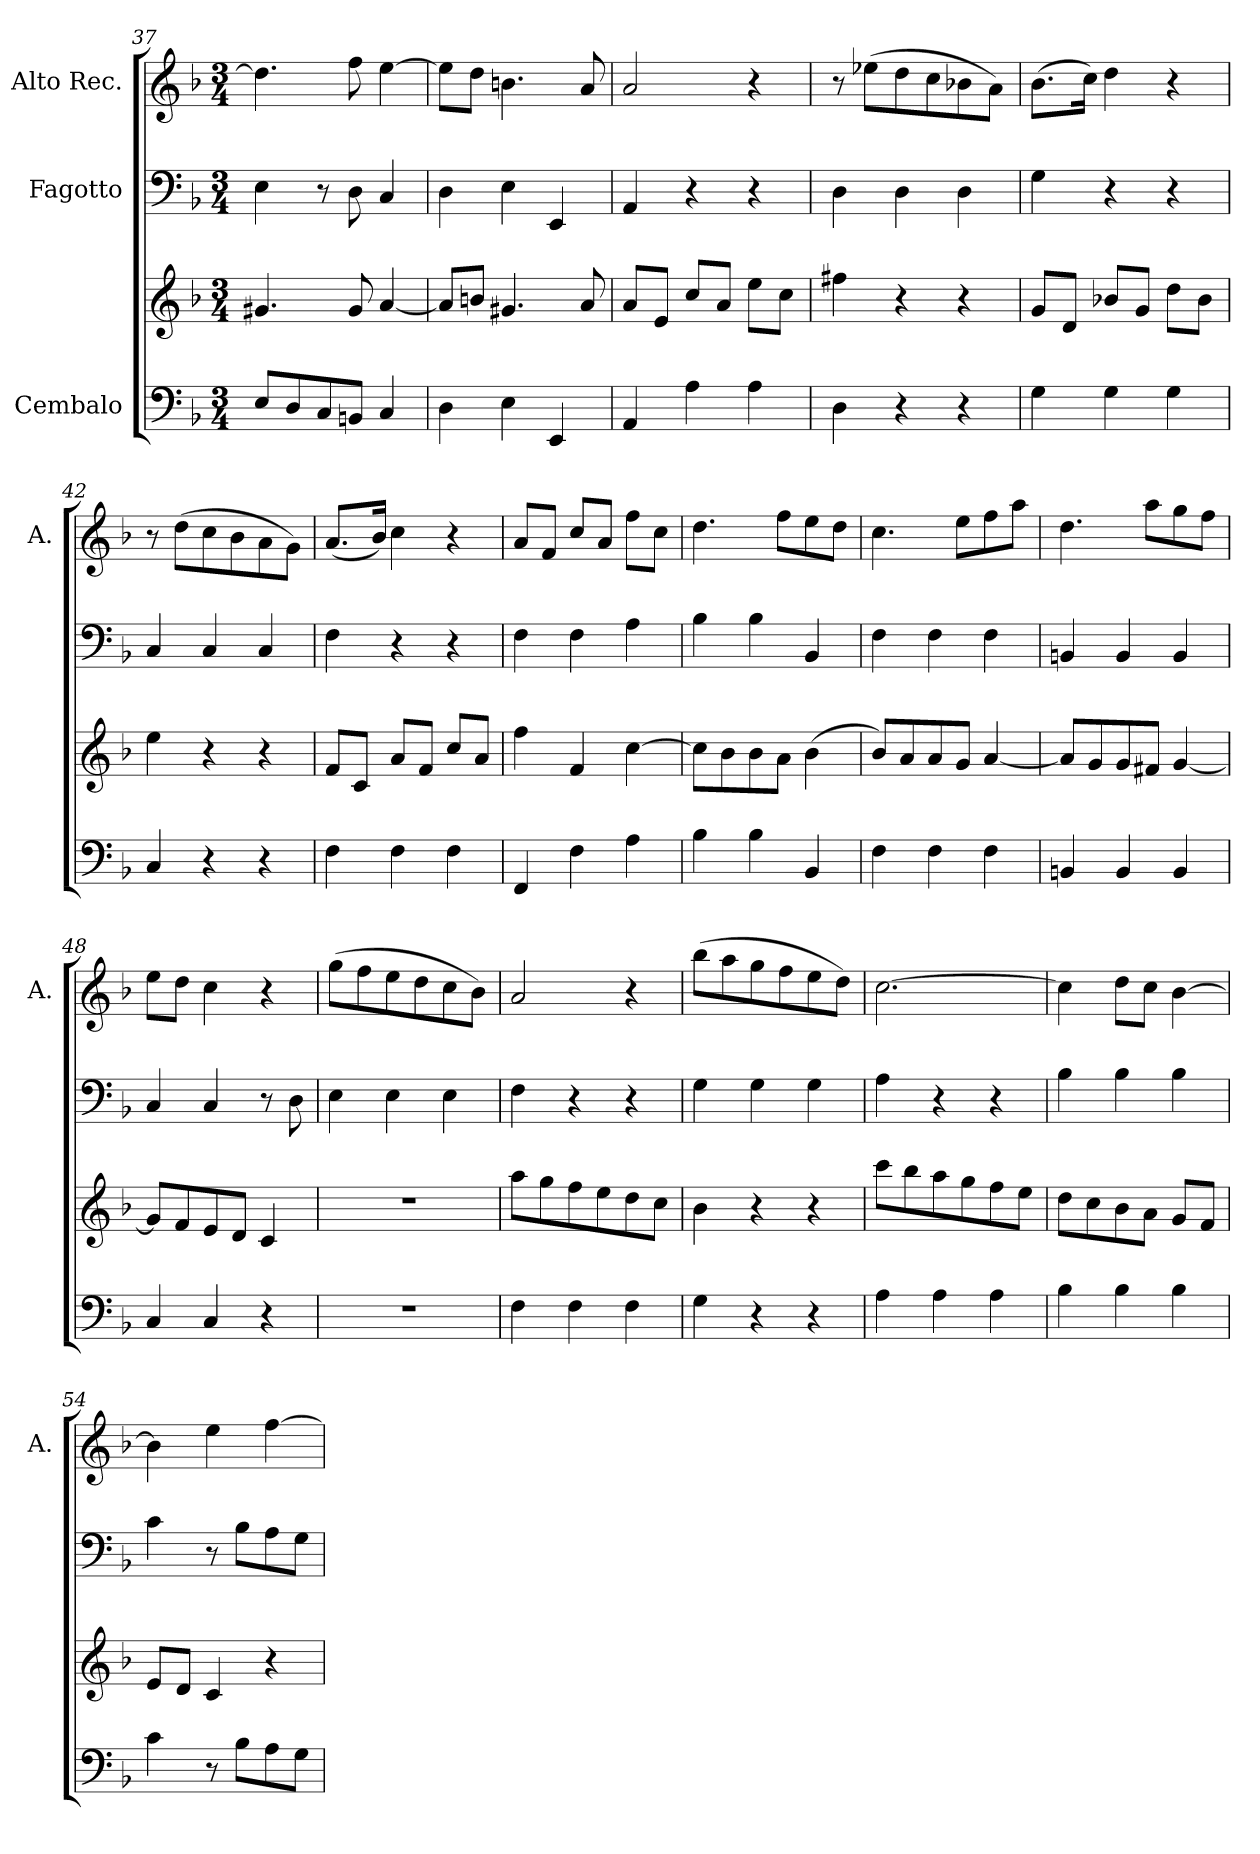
**kern	**kern	**kern	**kern
*part3	*part3	*part2	*part1
*staff4	*staff3	*staff2	*staff1
*I"Cembalo	*	*I"Fagotto	*I"Alto Rec.
*	*	*	*I'A.
*clefF4	*clefG2	*clefF4	*clefG2
*k[b-]	*k[b-]	*k[b-]	*k[b-]
*M3/4	*M3/4	*M3/4	*M3/4
=37	=37	=37	=37
8E/L	4.g#X/	4E\	4.dd\]
8D/	.	.	.
8C/	.	8r	.
8BBn/J	8g#/	8D\	8ff\
4C/	[4a/	4C/	[4ee\
=38	=38	=38	=38
4D\	8a/L]	4D\	8ee\L]
.	8bn/J	.	8dd\J
4E\	4.g#X/	4E\	4.bn\
4EE/	.	4EE/	.
.	8a/	.	8a/
=39	=39	=39	=39
4AA/	8a/L	4AA/	2a/
.	8e/J	.	.
4A\	8cc/L	4r	.
.	8a/J	.	.
4A\	8ee\L	4r	4r
.	8cc\J	.	.
=40	=40	=40	=40
4D\	4ff#X\	4D\	8r
.	.	.	(8ee-X\L
4r	4r	4D\	8dd\
.	.	.	8cc\
4r	4r	4D\	8b-X\
.	.	.	8a\J)
=41	=41	=41	=41
4G\	8g/L	4G\	(8.b-\L
.	8d/J	.	.
.	.	.	16cc\Jk)
4G\	8b-X/L	4r	4dd\
.	8g/J	.	.
4G\	8dd\L	4r	4r
.	8b-\J	.	.
=42	=42	=42	=42
4C/	4ee\	4C/	8r
.	.	.	(8dd\L
4r	4r	4C/	8cc\
.	.	.	8b-\
4r	4r	4C/	8a\
.	.	.	8g\J)
!!LO:LB:g=z
=43	=43	=43	=43
4F\	8f/L	4F\	(8.a/L
.	8c/J	.	.
.	.	.	16b-/Jk)
4F\	8a/L	4r	4cc\
.	8f/J	.	.
4F\	8cc/L	4r	4r
.	8a/J	.	.
=44	=44	=44	=44
4FF/	4ff\	4F\	8a/L
.	.	.	8f/J
4F\	4f/	4F\	8cc/L
.	.	.	8a/J
4A\	[4cc\	4A\	8ff\L
.	.	.	8cc\J
=45	=45	=45	=45
4B-\	8cc\L]	4B-\	4.dd\
.	8b-\	.	.
4B-\	8b-\	4B-\	.
.	8a\J	.	8ff\L
4BB-/	(4b-\	4BB-/	8ee\
.	.	.	8dd\J
=46	=46	=46	=46
4F\	8b-/L)	4F\	4.cc\
.	8a/	.	.
4F\	8a/	4F\	.
.	8g/J	.	8ee\L
4F\	[4a/	4F\	8ff\
.	.	.	8aa\J
=47	=47	=47	=47
4BBn/	8a/L]	4BBn/	4.dd\
.	8g/	.	.
4BB/	8g/	4BB/	.
.	8f#X/J	.	8aa\L
4BB/	[4g/	4BB/	8gg\
.	.	.	8ff\J
=48	=48	=48	=48
4C/	8g/L]	4C/	8ee\L
.	8f/	.	8dd\J
4C/	8e/	4C/	4cc\
.	8d/J	.	.
4r	4c/	8r	4r
.	.	8D\	.
=49	=49	=49	=49
2.r	2.r	4E\	(8gg\L
.	.	.	8ff\
.	.	4E\	8ee\
.	.	.	8dd\
.	.	4E\	8cc\
.	.	.	8b-\J)
=50	=50	=50	=50
4F\	8aa\L	4F\	2a/
.	8gg\	.	.
4F\	8ff\	4r	.
.	8ee\	.	.
4F\	8dd\	4r	4r
.	8cc\J	.	.
!!LO:LB:g=z
=51	=51	=51	=51
4G\	4b-\	4G\	(8bb-\L
.	.	.	8aa\
4r	4r	4G\	8gg\
.	.	.	8ff\
4r	4r	4G\	8ee\
.	.	.	8dd\J)
=52	=52	=52	=52
4A\	8ccc\L	4A\	[2.cc\
.	8bb-\	.	.
4A\	8aa\	4r	.
.	8gg\	.	.
4A\	8ff\	4r	.
.	8ee\J	.	.
=53	=53	=53	=53
4B-\	8dd\L	4B-\	4cc\]
.	8cc\	.	.
4B-\	8b-\	4B-\	8dd\L
.	8a\J	.	8cc\J
4B-\	8g/L	4B-\	[4b-\
.	8f/J	.	.
=54	=54	=54	=54
4c\	8e/L	4c\	4b-\]
.	8d/J	.	.
8r	4c/	8r	4ee\
8B-\L	.	8B-\L	.
8A\	4r	8A\	[4ff\
8G\J	.	8G\J	.
=	=	=	=
*-	*-	*-	*-
